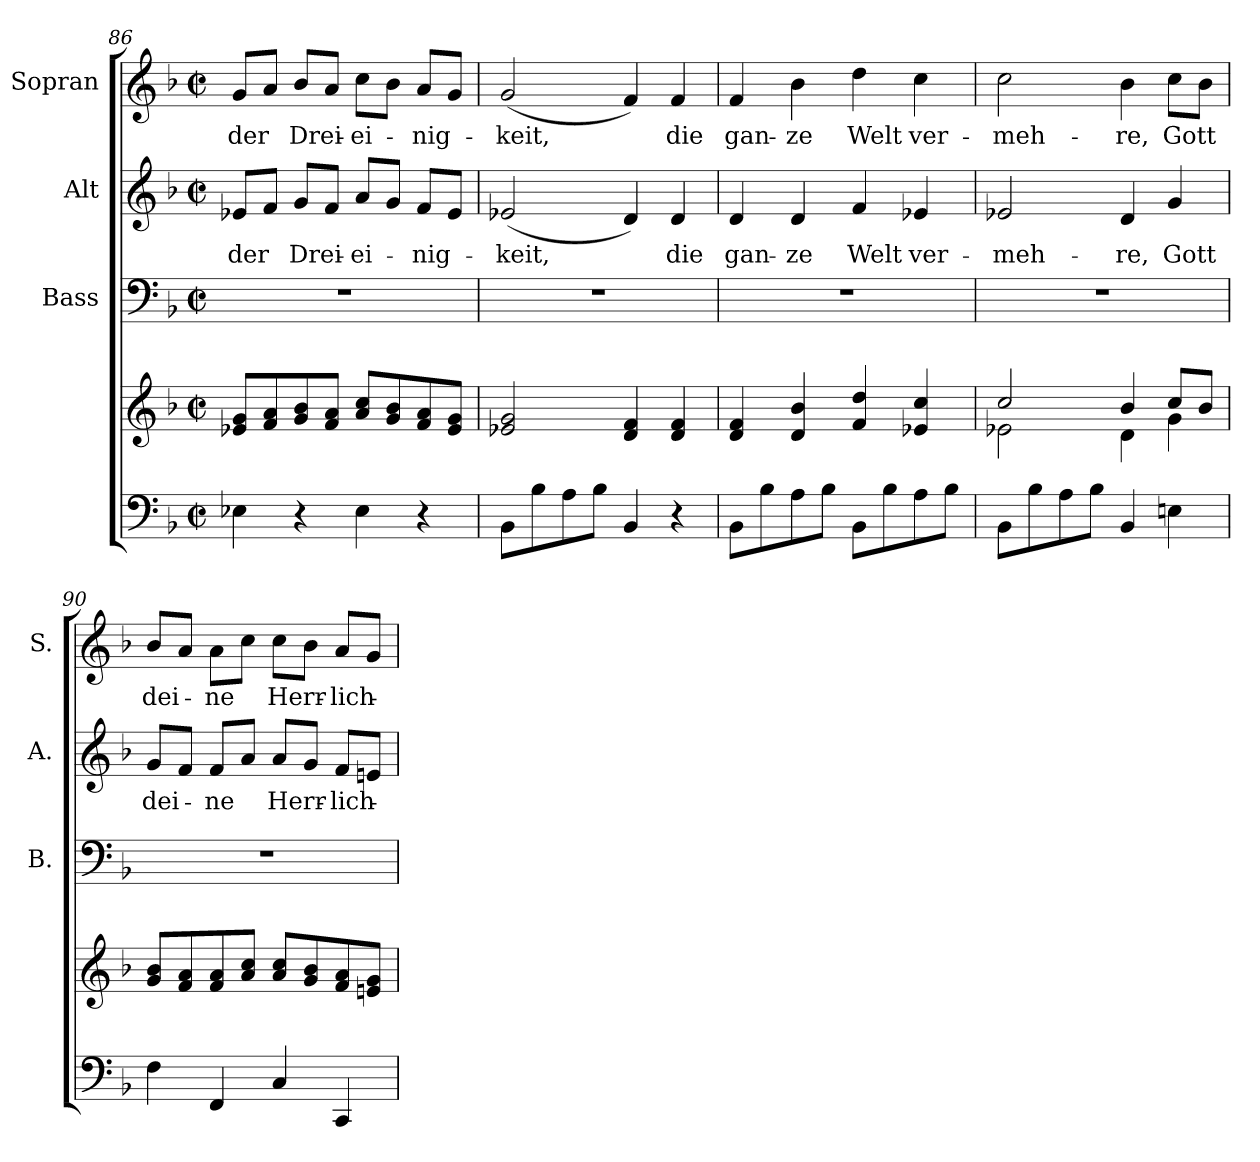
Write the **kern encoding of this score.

**kern	**kern	**kern	**kern	**text	**kern	**text
*part4	*part4	*part3	*part2	*part2	*part1	*part1
*staff5	*staff4	*staff3	*staff2	*staff2	*staff1	*staff1
*	*	*I"Bass	*I"Alt	*	*I"Sopran	*
*	*	*I'B.	*I'A.	*	*I'S.	*
*clefF4	*clefG2	*clefF4	*clefG2	*	*clefG2	*
*k[b-]	*k[b-]	*k[b-]	*k[b-]	*	*k[b-]	*
*F:	*F:	*F:	*F:	*	*F:	*
*M2/2	*M2/2	*M2/2	*M2/2	*	*M2/2	*
*met(c|)	*met(c|)	*met(c|)	*met(c|)	*	*met(c|)	*
=86	=86	=86	=86	=86	=86	=86
!	!	!	!	!LO:LY:b	!	!LO:LY:b
4E-X\	8e-X/ 8g/L	1r	8e-X/L	der	8g/L	der
.	8f/ 8a/	.	8f/J	.	8a/J	.
!	!	!	!	!LO:LY:b	!	!LO:LY:b
4r	8g/ 8b-/	.	8g/L	Drei-	8b-/L	Drei-
.	8f/ 8a/J	.	8f/J	.	8a/J	.
!	!	!	!	!LO:LY:b	!	!LO:LY:b
4E-\	8a/ 8cc/L	.	8a/L	-ei-	8cc\L	-ei-
.	8g/ 8b-/	.	8g/J	.	8b-\J	.
!	!	!	!	!LO:LY:b	!	!LO:LY:b
4r	8f/ 8a/	.	8f/L	-nig-	8a/L	-nig-
.	8e-/ 8g/J	.	8e-/J	.	8g/J	.
=87	=87	=87	=87	=87	=87	=87
!	!	!	!	!LO:LY:b	!	!LO:LY:b
8BB-\L	2e-X/ 2g/	1r	(<2e-X/	-keit,	(<2g/	-keit,
8B-\	.	.	.	.	.	.
8A\	.	.	.	.	.	.
8B-\J	.	.	.	.	.	.
4BB-/	4d/ 4f/	.	4d/)	.	4f/)	.
!	!	!	!	!LO:LY:b	!	!LO:LY:b
4r	4d/ 4f/	.	4d/	die	4f/	die
!!LO:LB:g=z
=88	=88	=88	=88	=88	=88	=88
!	!	!	!	!LO:LY:b	!	!LO:LY:b
8BB-\L	4d/ 4f/	1r	4d/	gan-	4f/	gan-
8B-\	.	.	.	.	.	.
!	!	!	!	!LO:LY:b	!	!LO:LY:b
8A\	4d/ 4b-/	.	4d/	-ze	4b-\	-ze
8B-\J	.	.	.	.	.	.
!	!	!	!	!LO:LY:b	!	!LO:LY:b
8BB-\L	4f/ 4dd/	.	4f/	Welt	4dd\	Welt
8B-\	.	.	.	.	.	.
!	!	!	!	!LO:LY:b	!	!LO:LY:b
8A\	4e-X/ 4cc/	.	4e-X/	ver-	4cc\	ver-
8B-\J	.	.	.	.	.	.
=89	=89	=89	=89	=89	=89	=89
*	*^	*	*	*	*	*
!	!	!	!	!	!LO:LY:b	!	!LO:LY:b
8BB-\L	2cc/	2e-X\	1r	2e-X/	-meh-	2cc\	-meh-
8B-\	.	.	.	.	.	.	.
8A\	.	.	.	.	.	.	.
8B-\J	.	.	.	.	.	.	.
!	!	!	!	!	!LO:LY:b	!	!LO:LY:b
4BB-/	4b-/	4d\	.	4d/	-re,	4b-\	-re,
!	!	!	!	!	!LO:LY:b	!	!LO:LY:b
4En\	8cc/L	4g\	.	4g/	Gott	8cc\L	Gott
.	8b-/J	.	.	.	.	8b-\J	.
*	*v	*v	*	*	*	*	*
=90	=90	=90	=90	=90	=90	=90
!	!	!	!	!LO:LY:b	!	!LO:LY:b
4F\	8g/ 8b-/L	1r	8g/L	dei-	8b-/L	dei-
.	8f/ 8a/	.	8f/J	.	8a/J	.
!	!	!	!	!LO:LY:b	!	!LO:LY:b
4FF/	8f/ 8a/	.	8f/L	-ne	8a\L	-ne
.	8a/ 8cc/J	.	8a/J	.	8cc\J	.
!	!	!	!	!LO:LY:b	!	!LO:LY:b
4C/	8a/ 8cc/L	.	8a/L	Herr-	8cc\L	Herr-
.	8g/ 8b-/	.	8g/J	.	8b-\J	.
!	!	!	!	!LO:LY:b	!	!LO:LY:b
4CC/	8f/ 8a/	.	8f/L	-lich-	8a/L	-lich-
.	8en/ 8g/J	.	8en/J	.	8g/J	.
=	=	=	=	=	=	=
*-	*-	*-	*-	*-	*-	*-
